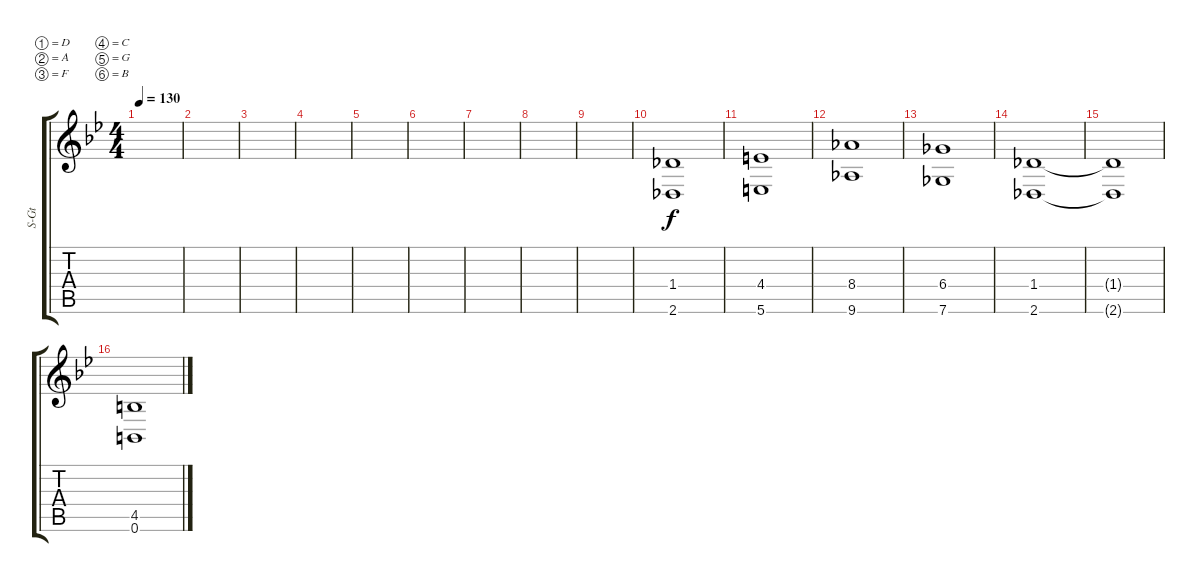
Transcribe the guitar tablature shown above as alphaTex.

\bracketExtendMode groupsimilarinstruments
\otherSystemsTrackNameOrientation horizontal
\track ("Synthesizer" "S-Gt") {instrument pad8sweep}
\staff {score tabs}
\tuning (D4 A3 F3 C3 G2 B1)
\displaytranspose 12
\ts (4 4)
\tempo 130
\clef g2
\ks bb
|
|
|
|
|
|
|
|
|
(2.6{acc b} 1.4{acc b}).1{beam Up} |
(4.4{acc forcenatural} 5.6{acc forcenatural}).1{beam Up} |
(8.4{acc b} 9.6{acc b}).1{beam Up} |
(7.6{acc b} 6.4{acc b}).1{beam Up} |
(1.4{acc b} 2.6{acc b}).1{beam Up} |
(2.6{t acc b} 1.4{t acc b}).1{beam Up} |
(0.6{acc forcenatural} 4.5{acc forcenatural}).1{beam Up}
